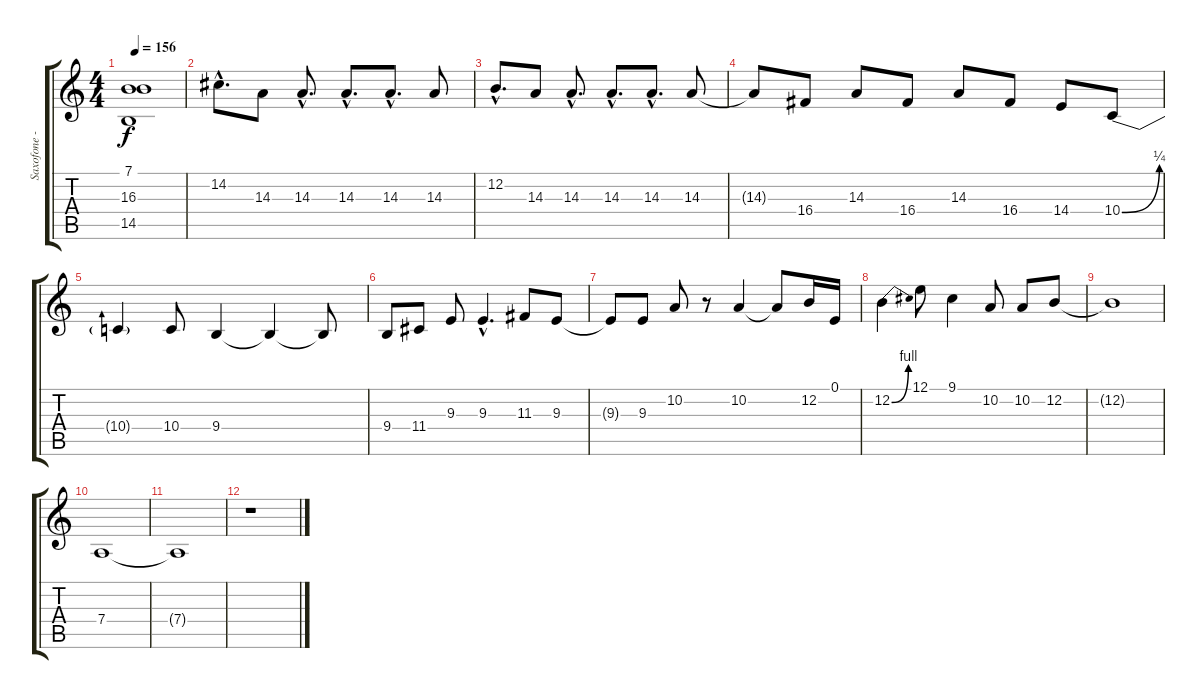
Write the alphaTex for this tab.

\track ("Saxofone - Gui" "Saxofone -") {instrument tenorsax}
\staff {score tabs}
\tuning (E4 B3 G3 D3 A2 E2) {hide}
\ts (4 4)
\tempo 156
\clef g2
\ks c
(7.1 16.3 14.5).1{dy f} |
14.2{hac}.8{d} 14.3.8 14.3{hac}.8{d} 14.3{hac}.8{d} 14.3{hac}.8{d} 14.3.8 |
12.2{hac}.8{d} 14.3.8 14.3{hac}.8{d} 14.3{hac}.8{d} 14.3{hac}.8{d} 14.3.8 |
14.3{t}.8 16.4.8 14.3.8 16.4.8 14.3.8 16.4.8 14.4.8 10.4{be (bend 0 0 60 1)}.8 |
10.4{t}.4 10.4.8 9.4.4 9.4{t}.4 9.4{t}.8 |
9.4.8 11.4.8 9.3.8 9.3{hac}.4{d} 11.3.8 9.3.8 |
9.3{t}.8 9.3.8 10.2.8 r.8 10.2.4 10.2{t}.8 12.2.16 0.1.16 |
12.2{be (bend 0 0 60 4)}.4 12.1.8 9.1.4 10.2.8 10.2.8 12.2.8 |
12.2{t}.1 |
7.4.1 |
7.4{t}.1 |
r.1
